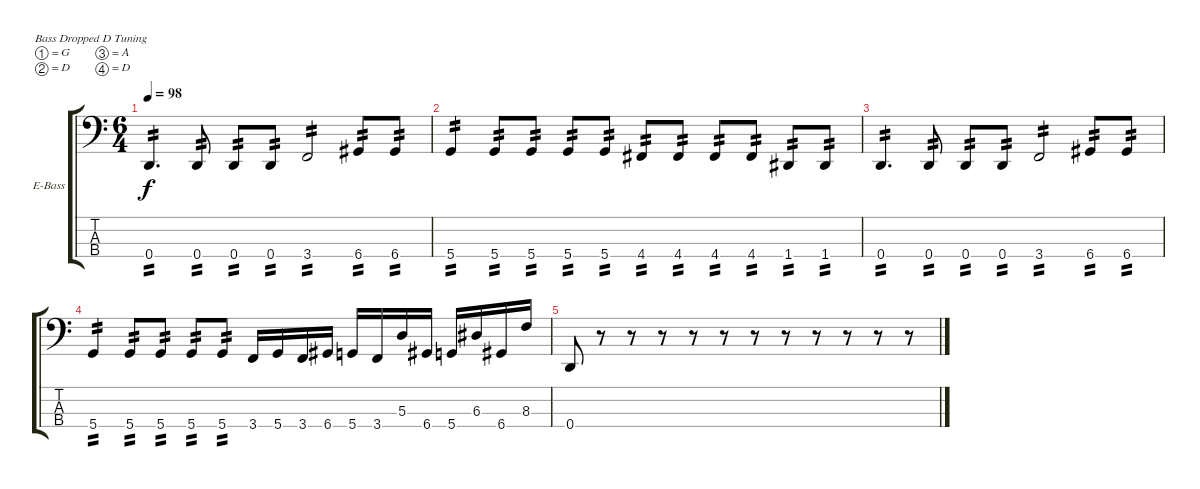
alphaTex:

\bracketExtendMode groupsimilarinstruments
\firstSystemTrackNameOrientation horizontal
\otherSystemsTrackNameOrientation horizontal
\track ("Bass" "E-Bass") {instrument electricbassfinger}
\staff {score tabs}
\tuning (G2 D2 A1 D1)
\ts (6 4)
\tempo 98
\clef f4
\ks c
0.4.4{d tp 2 dy f} 0.4.8{tp 2} 0.4.8{tp 2} 0.4.8{tp 2} 3.4.2{tp 2} 6.4.8{tp 2} 6.4.8{tp 2} |
5.4.4{tp 2} 5.4.8{tp 2} 5.4.8{tp 2} 5.4.8{tp 2} 5.4.8{tp 2} 4.4.8{tp 2} 4.4.8{tp 2} 4.4.8{tp 2} 4.4.8{tp 2} 1.4.8{tp 2} 1.4.8{tp 2} |
0.4.4{d tp 2} 0.4.8{tp 2} 0.4.8{tp 2} 0.4.8{tp 2} 3.4.2{tp 2} 6.4.8{tp 2} 6.4.8{tp 2} |
5.4.4{tp 2} 5.4.8{tp 2} 5.4.8{tp 2} 5.4.8{tp 2} 5.4.8{tp 2} 3.4.16 5.4.16 3.4.16 6.4.16 5.4.16 3.4.16 5.3.16 6.4.16 5.4.16 6.3.16 6.4.16 8.3.16 |
0.4.8 r.8 r.8 r.8 r.8 r.8 r.8 r.8 r.8 r.8 r.8 r.8
